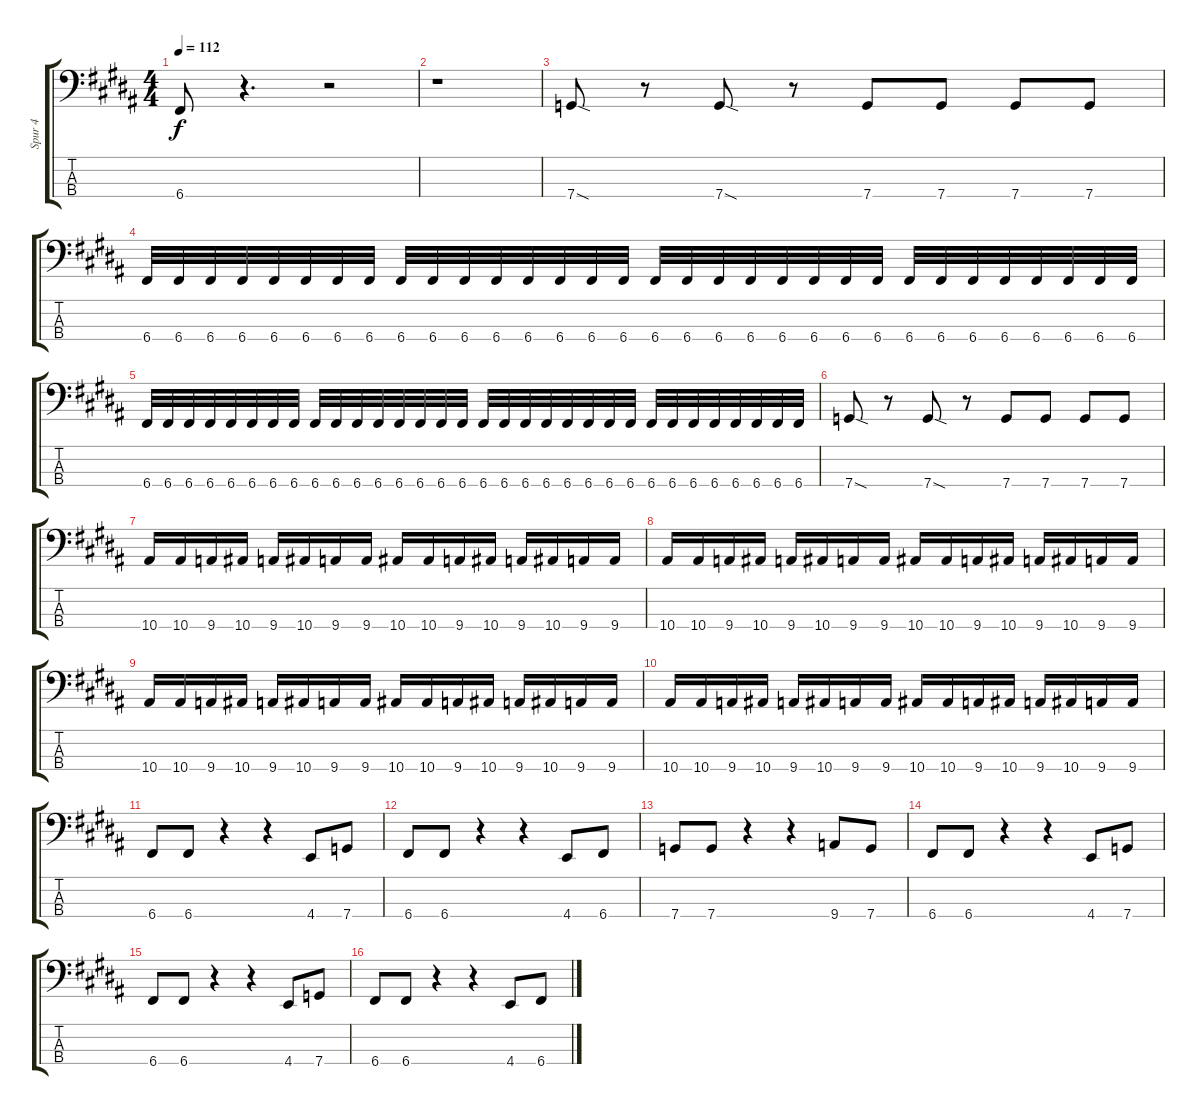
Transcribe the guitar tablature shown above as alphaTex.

\track ("Spur 4" "Spur 4") {instrument electricbasspick}
\staff {score tabs}
\tuning (F2 C2 G1 C1) {hide}
\ts (4 4)
\tempo 112
\clef f4
\ks b
6.4.8{dy f} r.4{d} r.2 |
r.1 |
7.4{sod}.8 r.8 7.4{sod}.8 r.8 7.4.8 7.4.8 7.4.8 7.4.8 |
6.4.32 6.4.32 6.4.32 6.4.32 6.4.32 6.4.32 6.4.32 6.4.32 6.4.32 6.4.32 6.4.32 6.4.32 6.4.32 6.4.32 6.4.32 6.4.32 6.4.32 6.4.32 6.4.32 6.4.32 6.4.32 6.4.32 6.4.32 6.4.32 6.4.32 6.4.32 6.4.32 6.4.32 6.4.32 6.4.32 6.4.32 6.4.32 |
6.4.32 6.4.32 6.4.32 6.4.32 6.4.32 6.4.32 6.4.32 6.4.32 6.4.32 6.4.32 6.4.32 6.4.32 6.4.32 6.4.32 6.4.32 6.4.32 6.4.32 6.4.32 6.4.32 6.4.32 6.4.32 6.4.32 6.4.32 6.4.32 6.4.32 6.4.32 6.4.32 6.4.32 6.4.32 6.4.32 6.4.32 6.4.32 |
7.4{sod}.8 r.8 7.4{sod}.8 r.8 7.4.8 7.4.8 7.4.8 7.4.8 |
10.4.16 10.4.16 9.4.16 10.4.16 9.4.16 10.4.16 9.4.16 9.4.16 10.4.16 10.4.16 9.4.16 10.4.16 9.4.16 10.4.16 9.4.16 9.4.16 |
10.4.16 10.4.16 9.4.16 10.4.16 9.4.16 10.4.16 9.4.16 9.4.16 10.4.16 10.4.16 9.4.16 10.4.16 9.4.16 10.4.16 9.4.16 9.4.16 |
10.4.16 10.4.16 9.4.16 10.4.16 9.4.16 10.4.16 9.4.16 9.4.16 10.4.16 10.4.16 9.4.16 10.4.16 9.4.16 10.4.16 9.4.16 9.4.16 |
10.4.16 10.4.16 9.4.16 10.4.16 9.4.16 10.4.16 9.4.16 9.4.16 10.4.16 10.4.16 9.4.16 10.4.16 9.4.16 10.4.16 9.4.16 9.4.16 |
6.4.8 6.4.8 r.4 r.4 4.4.8 7.4.8 |
6.4.8 6.4.8 r.4 r.4 4.4.8 6.4.8 |
7.4.8 7.4.8 r.4 r.4 9.4.8 7.4.8 |
6.4.8 6.4.8 r.4 r.4 4.4.8 7.4.8 |
6.4.8 6.4.8 r.4 r.4 4.4.8 7.4.8 |
6.4.8 6.4.8 r.4 r.4 4.4.8 6.4.8
